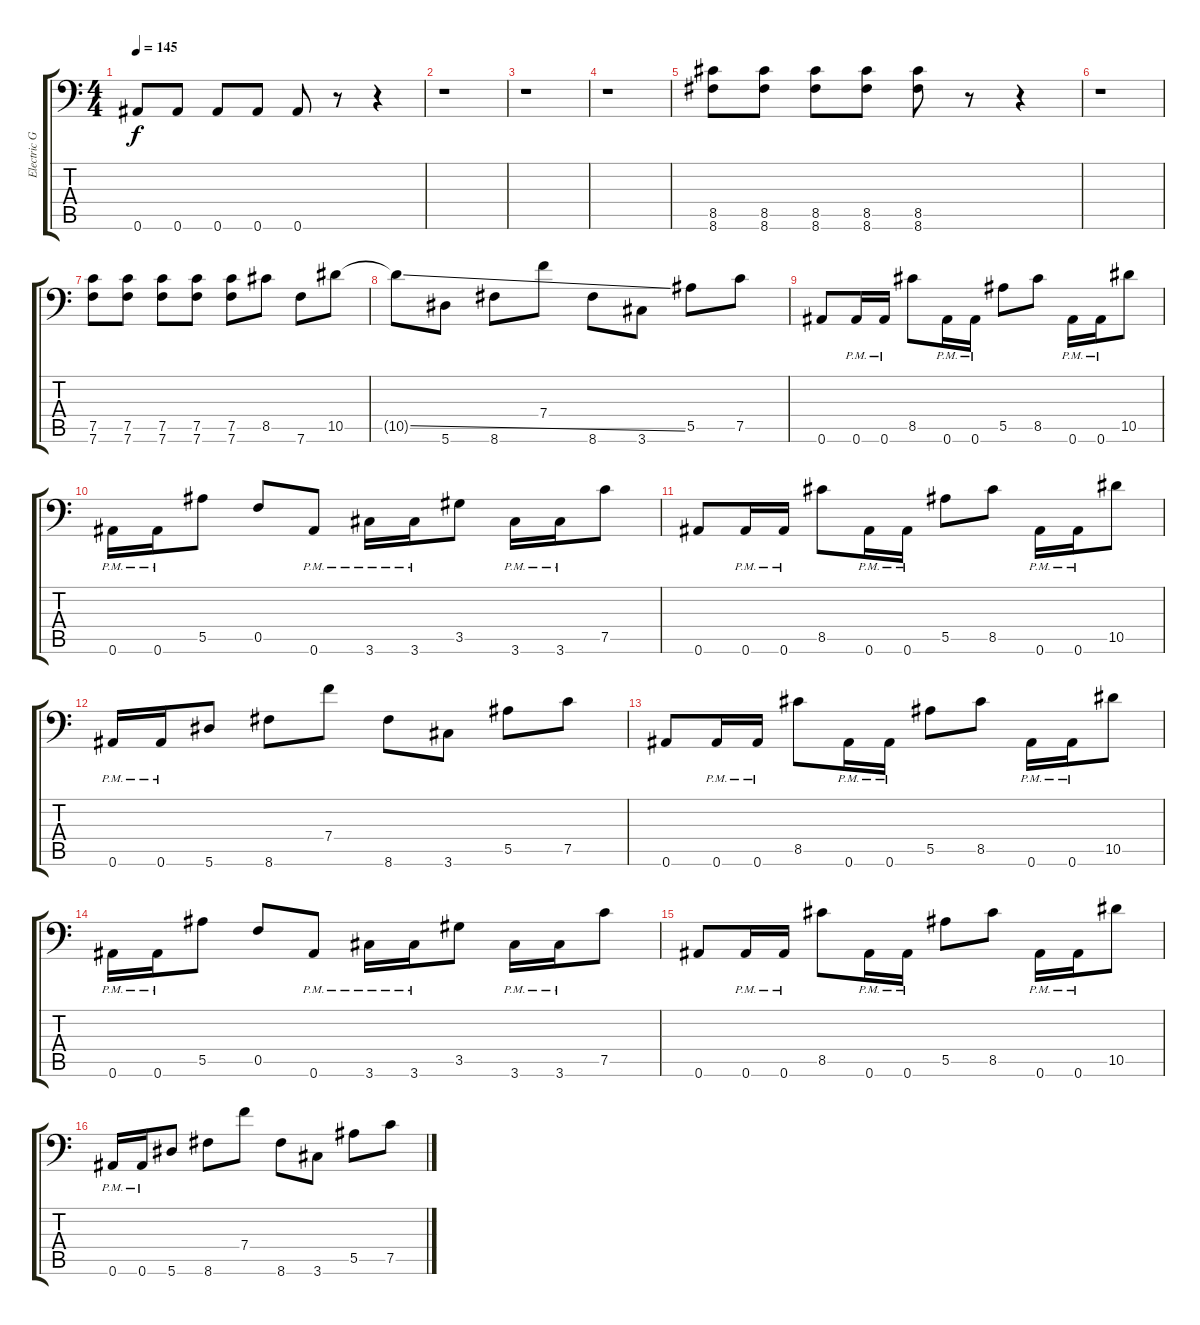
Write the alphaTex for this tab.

\track ("Electric Guitar" "Electric G") {instrument distortionguitar}
\staff {score tabs}
\tuning (C4 G3 Eb3 Bb2 F2 Bb1) {hide}
\ts (4 4)
\tempo 145
\clef f4
\ks c
0.6.8{dy f} 0.6.8 0.6.8 0.6.8 0.6.8 r.8 r.4 |
r.1 |
r.1 |
r.1 |
(8.5 8.6).8 (8.5 8.6).8 (8.5 8.6).8 (8.5 8.6).8 (8.5 8.6).8 r.8 r.4 |
r.1 |
(7.5 7.6).8 (7.5 7.6).8 (7.5 7.6).8 (7.5 7.6).8 (7.5 7.6).8 8.5.8 7.6.8 10.5.8 |
10.5{ss t}.8 5.6.8 8.6.8 7.4.8 8.6.8 3.6.8 5.5.8 7.5.8 |
0.6.8 0.6{pm}.16 0.6{pm}.16 8.5.8 0.6{pm}.16 0.6{pm}.16 5.5.8 8.5.8 0.6{pm}.16 0.6{pm}.16 10.5.8 |
0.6{pm}.16 0.6{pm}.16 5.5.8 0.5.8 0.6{pm}.8 3.6{pm}.16 3.6{pm}.16 3.5.8 3.6{pm}.16 3.6{pm}.16 7.5.8 |
0.6.8 0.6{pm}.16 0.6{pm}.16 8.5.8 0.6{pm}.16 0.6{pm}.16 5.5.8 8.5.8 0.6{pm}.16 0.6{pm}.16 10.5.8 |
0.6{pm}.16 0.6{pm}.16 5.6.8 8.6.8 7.4.8 8.6.8 3.6.8 5.5.8 7.5.8 |
0.6.8 0.6{pm}.16 0.6{pm}.16 8.5.8 0.6{pm}.16 0.6{pm}.16 5.5.8 8.5.8 0.6{pm}.16 0.6{pm}.16 10.5.8 |
0.6{pm}.16 0.6{pm}.16 5.5.8 0.5.8 0.6{pm}.8 3.6{pm}.16 3.6{pm}.16 3.5.8 3.6{pm}.16 3.6{pm}.16 7.5.8 |
0.6.8 0.6{pm}.16 0.6{pm}.16 8.5.8 0.6{pm}.16 0.6{pm}.16 5.5.8 8.5.8 0.6{pm}.16 0.6{pm}.16 10.5.8 |
0.6{pm}.16 0.6{pm}.16 5.6.8 8.6.8 7.4.8 8.6.8 3.6.8 5.5.8 7.5.8
